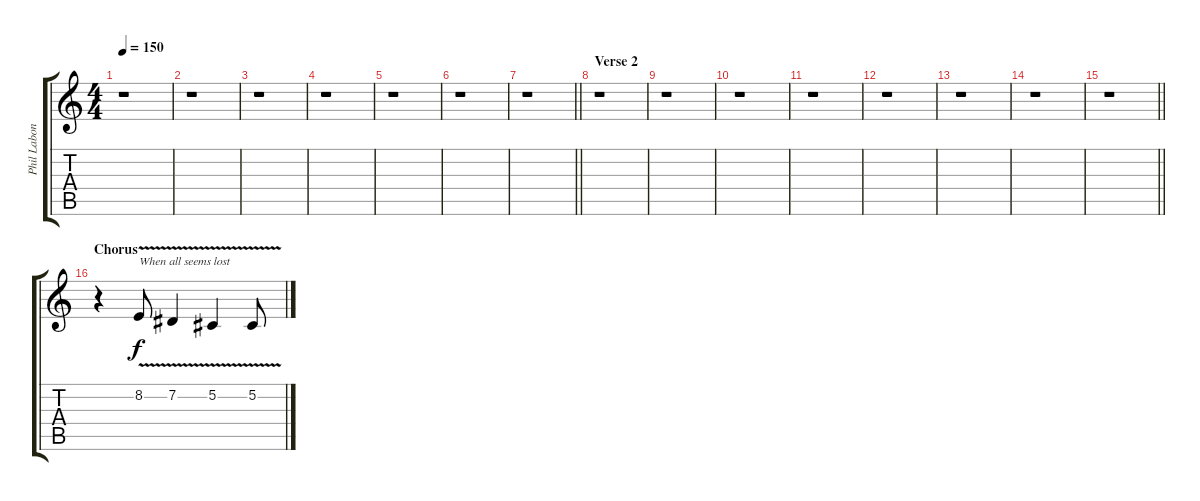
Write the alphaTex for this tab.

\track ("Phil Labonte" "Phil Labon") {instrument altosax}
\staff {score tabs}
\tuning (Db4 Ab3 E3 B2 Gb2 Db2) {hide}
\ts (4 4)
\tempo 150
\clef g2
\ks c
r.1{dy f} |
r.1 |
r.1 |
r.1 |
r.1 |
r.1 |
\barLineRight lightlight
r.1 |
\section ("" "Verse 2")
r.1 |
r.1 |
r.1 |
r.1 |
r.1 |
r.1 |
r.1 |
\barLineRight lightlight
r.1 |
\section ("" "Chorus")
r.4 8.2{v}.8{txt "When all seems lost"} 7.2{v}.4 5.2{v}.4 5.2{v}.8
